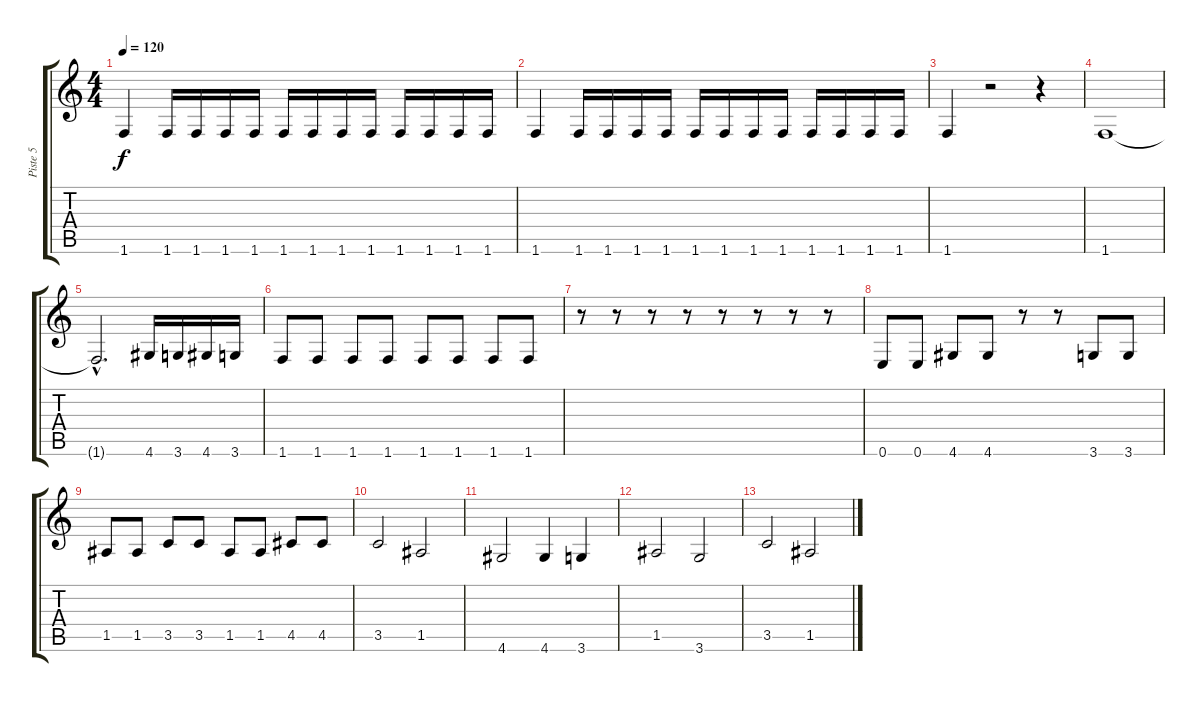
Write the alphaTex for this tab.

\track ("Piste 5" "Piste 5") {instrument fretlessbass}
\staff {score tabs}
\tuning (E4 B3 G3 D3 A2 E2) {hide}
\ts (4 4)
\tempo 120
\clef g2
\ks c
1.6.4{dy f} 1.6.16 1.6.16 1.6.16 1.6.16 1.6.16 1.6.16 1.6.16 1.6.16 1.6.16 1.6.16 1.6.16 1.6.16 |
1.6.4 1.6.16 1.6.16 1.6.16 1.6.16 1.6.16 1.6.16 1.6.16 1.6.16 1.6.16 1.6.16 1.6.16 1.6.16 |
1.6.4 r.2 r.4 |
1.6.1 |
1.6{hac t}.2{d} 4.6.16 3.6.16 4.6.16 3.6.16 |
1.6.8 1.6.8 1.6.8 1.6.8 1.6.8 1.6.8 1.6.8 1.6.8 |
r.8 r.8 r.8 r.8 r.8 r.8 r.8 r.8 |
0.6.8 0.6.8 4.6.8 4.6.8 r.8 r.8 3.6.8 3.6.8 |
1.5.8 1.5.8 3.5.8 3.5.8 1.5.8 1.5.8 4.5.8 4.5.8 |
3.5.2 1.5.2 |
4.6.2 4.6.4 3.6.4 |
1.5.2 3.6.2 |
3.5.2 1.5.2
